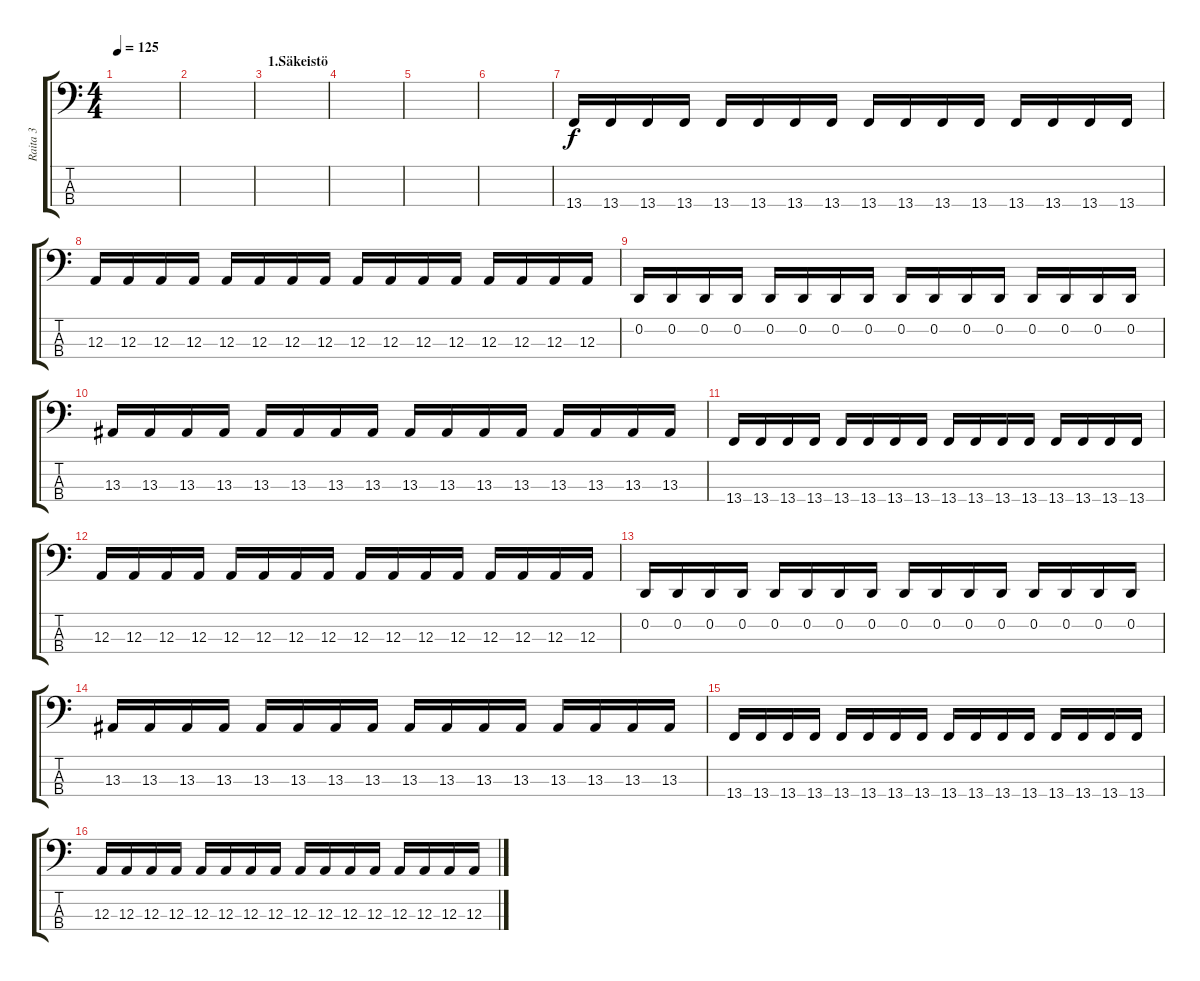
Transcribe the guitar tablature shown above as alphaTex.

\track ("Raita 3" "Raita 3") {instrument lead8bassandlead}
\staff {score tabs}
\tuning (G2 D2 A1 E1) {hide}
\ts (4 4)
\tempo 125
\clef f4
\ks c
|
|
\section ("" "1.Säkeistö")
|
|
|
|
13.4.16 13.4.16 13.4.16 13.4.16 13.4.16 13.4.16 13.4.16 13.4.16 13.4.16 13.4.16 13.4.16 13.4.16 13.4.16 13.4.16 13.4.16 13.4.16 |
12.3.16 12.3.16 12.3.16 12.3.16 12.3.16 12.3.16 12.3.16 12.3.16 12.3.16 12.3.16 12.3.16 12.3.16 12.3.16 12.3.16 12.3.16 12.3.16 |
0.2.16 0.2.16 0.2.16 0.2.16 0.2.16 0.2.16 0.2.16 0.2.16 0.2.16 0.2.16 0.2.16 0.2.16 0.2.16 0.2.16 0.2.16 0.2.16 |
13.3.16 13.3.16 13.3.16 13.3.16 13.3.16 13.3.16 13.3.16 13.3.16 13.3.16 13.3.16 13.3.16 13.3.16 13.3.16 13.3.16 13.3.16 13.3.16 |
13.4.16 13.4.16 13.4.16 13.4.16 13.4.16 13.4.16 13.4.16 13.4.16 13.4.16 13.4.16 13.4.16 13.4.16 13.4.16 13.4.16 13.4.16 13.4.16 |
12.3.16 12.3.16 12.3.16 12.3.16 12.3.16 12.3.16 12.3.16 12.3.16 12.3.16 12.3.16 12.3.16 12.3.16 12.3.16 12.3.16 12.3.16 12.3.16 |
0.2.16 0.2.16 0.2.16 0.2.16 0.2.16 0.2.16 0.2.16 0.2.16 0.2.16 0.2.16 0.2.16 0.2.16 0.2.16 0.2.16 0.2.16 0.2.16 |
13.3.16 13.3.16 13.3.16 13.3.16 13.3.16 13.3.16 13.3.16 13.3.16 13.3.16 13.3.16 13.3.16 13.3.16 13.3.16 13.3.16 13.3.16 13.3.16 |
13.4.16 13.4.16 13.4.16 13.4.16 13.4.16 13.4.16 13.4.16 13.4.16 13.4.16 13.4.16 13.4.16 13.4.16 13.4.16 13.4.16 13.4.16 13.4.16 |
12.3.16 12.3.16 12.3.16 12.3.16 12.3.16 12.3.16 12.3.16 12.3.16 12.3.16 12.3.16 12.3.16 12.3.16 12.3.16 12.3.16 12.3.16 12.3.16
